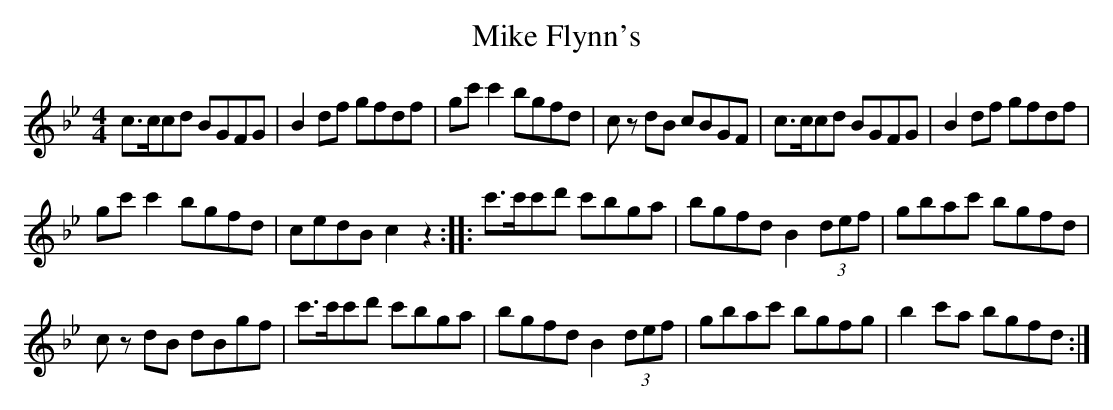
X:1
T:Mike Flynn's
M:4/4
L:1/8
K: Cdor
c>ccd BGFG | B2 df gfdf | gc' c'2 bgfd | c z dB cBGF | c>ccd BGFG | B2 df gfdf |
gc' c'2 bgfd | cedB c2 z2::c'>c'c'd' c'bga | bgfd B2 (3def | gbac' bgfd |
c z dB dBgf | c'>c'c'd' c'bga | bgfd B2 (3def | gbac' bgfg | b2 c'a bgfd :|
